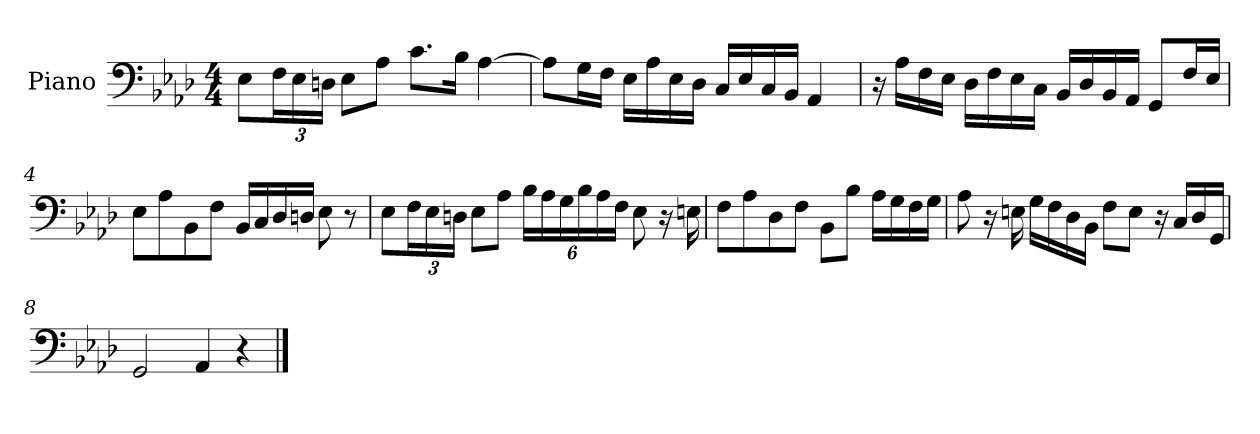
**kern
*part1
*staff1
*I"Piano
*I'Pno
*clefF4
*k[b-e-a-d-]
*A-:
*M4/4
=1
8E-\L
24F\L
24E-\
24Dn\JJ
8E-\L
8A-\J
8.c\L
16B-\Jk
[4A-\
=2
8A-\L]
16G\L
16F\JJ
16E-\LL
16A-\
16E-\
16D-\JJ
16C/LL
16E-/
16C/
16BB-/JJ
4AA-/
=3
16r
16A-\LL
16F\
16E-\JJ
16D-\LL
16F\
16E-\
16C\JJ
16BB-/LL
16D-/
16BB-/
16AA-/JJ
8GG/L
16F/L
16E-/JJ
=4
8E-\L
8A-\
8BB-\
8F\J
16BB-/LL
16C/
16D-/
16Dn/JJ
8E-\
8r
=5
8E-\L
24F\L
24E-\
24Dn\JJ
8E-\L
8A-\J
24B-\LL
24A-\
24G\
24B-\
24A-\
24F\JJ
8E-\
16r
16En\
=6
8F\L
8A-\
8D-\
8F\J
8BB-\L
8B-\J
16A-\LL
16G\
16F\
16G\JJ
=7
8A-\
16r
16En\
16G\LL
16F\
16D-\
16BB-\JJ
8F\L
8E\J
16r
16C/LL
16D-/
16GG/JJ
=8
2GG/
4AA-/
4r
==
*-
